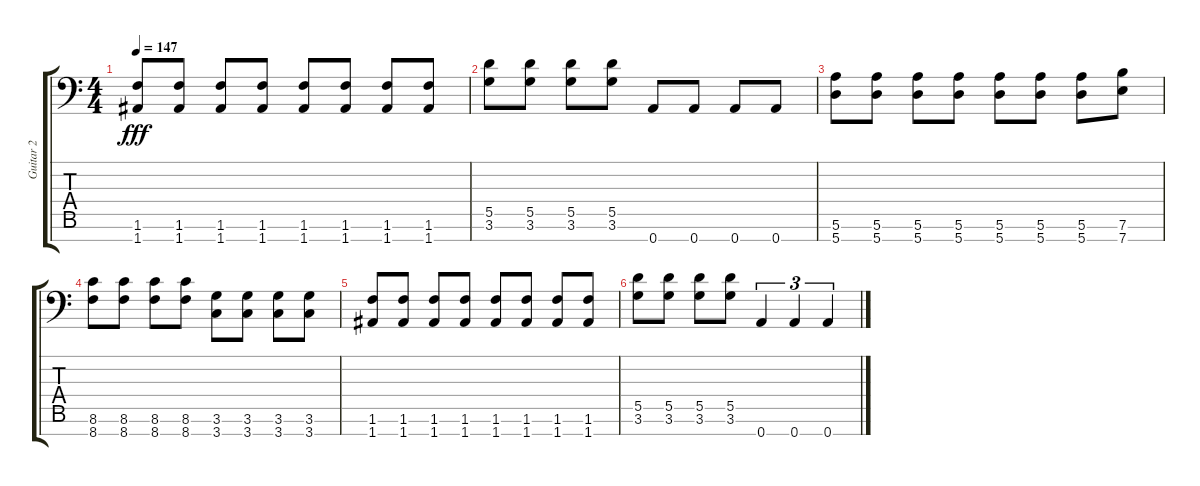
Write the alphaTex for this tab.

\track ("Guitar 2" "Guitar 2") {instrument overdrivenguitar}
\staff {score tabs}
\tuning (E4 B3 G3 D3 A2 E2 A1) {hide}
\ts (4 4)
\tempo 147
\clef f4
\ks c
(1.6 1.7).8{dy fff} (1.6 1.7).8 (1.6 1.7).8 (1.6 1.7).8 (1.6 1.7).8 (1.6 1.7).8 (1.6 1.7).8 (1.6 1.7).8 |
(5.5 3.6).8 (5.5 3.6).8 (5.5 3.6).8 (5.5 3.6).8 0.7.8 0.7.8 0.7.8 0.7.8 |
(5.6 5.7).8 (5.6 5.7).8 (5.6 5.7).8 (5.6 5.7).8 (5.6 5.7).8 (5.6 5.7).8 (5.6 5.7).8 (7.6 7.7).8 |
(8.6 8.7).8 (8.6 8.7).8 (8.6 8.7).8 (8.6 8.7).8 (3.6 3.7).8 (3.6 3.7).8 (3.6 3.7).8 (3.6 3.7).8 |
(1.6 1.7).8 (1.6 1.7).8 (1.6 1.7).8 (1.6 1.7).8 (1.6 1.7).8 (1.6 1.7).8 (1.6 1.7).8 (1.6 1.7).8 |
(5.5 3.6).8 (5.5 3.6).8 (5.5 3.6).8 (5.5 3.6).8 0.7.4{tu (3 2)} 0.7.4{tu (3 2)} 0.7.4{tu (3 2)}
